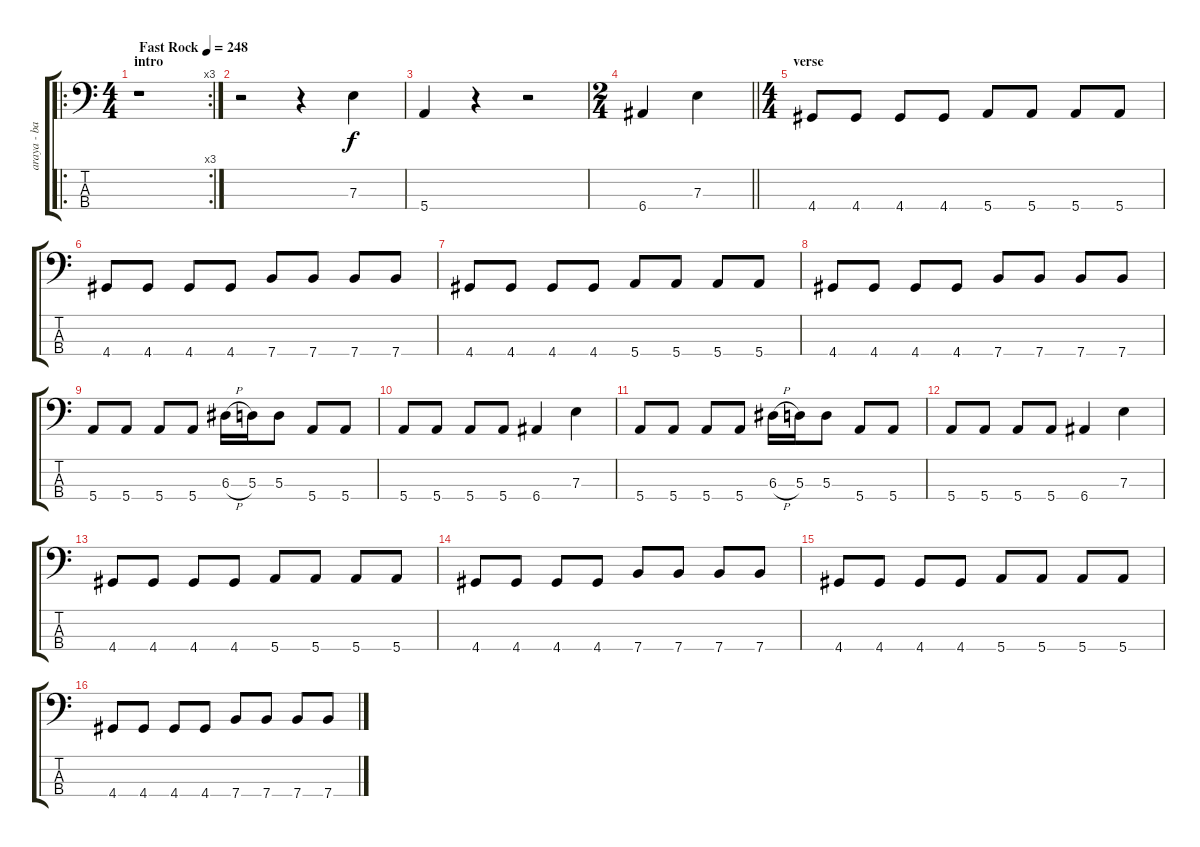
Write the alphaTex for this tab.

\track ("araya - bass" "araya - ba") {instrument electricbassfinger}
\staff {score tabs}
\tuning (G2 D2 A1 E1) {hide}
\ro
\rc 3
\ts (4 4)
\section ("" "intro")
\tempo (248 "Fast Rock")
\clef f4
\ks c
r.1{dy f instrument electricbassfinger} |
r.2 r.4 7.3.4 |
5.4.4 r.4 r.2 |
\ts (2 4)
\barLineRight lightlight
6.4.4 7.3.4 |
\ts (4 4)
\section ("" "verse")
4.4.8 4.4.8 4.4.8 4.4.8 5.4.8 5.4.8 5.4.8 5.4.8 |
4.4.8 4.4.8 4.4.8 4.4.8 7.4.8 7.4.8 7.4.8 7.4.8 |
4.4.8 4.4.8 4.4.8 4.4.8 5.4.8 5.4.8 5.4.8 5.4.8 |
4.4.8 4.4.8 4.4.8 4.4.8 7.4.8 7.4.8 7.4.8 7.4.8 |
5.4.8 5.4.8 5.4.8 5.4.8 6.3{h}.16 5.3.16 5.3.8 5.4.8 5.4.8 |
5.4.8 5.4.8 5.4.8 5.4.8 6.4.4 7.3.4 |
5.4.8 5.4.8 5.4.8 5.4.8 6.3{h}.16 5.3.16 5.3.8 5.4.8 5.4.8 |
5.4.8 5.4.8 5.4.8 5.4.8 6.4.4 7.3.4 |
4.4.8 4.4.8 4.4.8 4.4.8 5.4.8 5.4.8 5.4.8 5.4.8 |
4.4.8 4.4.8 4.4.8 4.4.8 7.4.8 7.4.8 7.4.8 7.4.8 |
4.4.8 4.4.8 4.4.8 4.4.8 5.4.8 5.4.8 5.4.8 5.4.8 |
4.4.8 4.4.8 4.4.8 4.4.8 7.4.8 7.4.8 7.4.8 7.4.8
